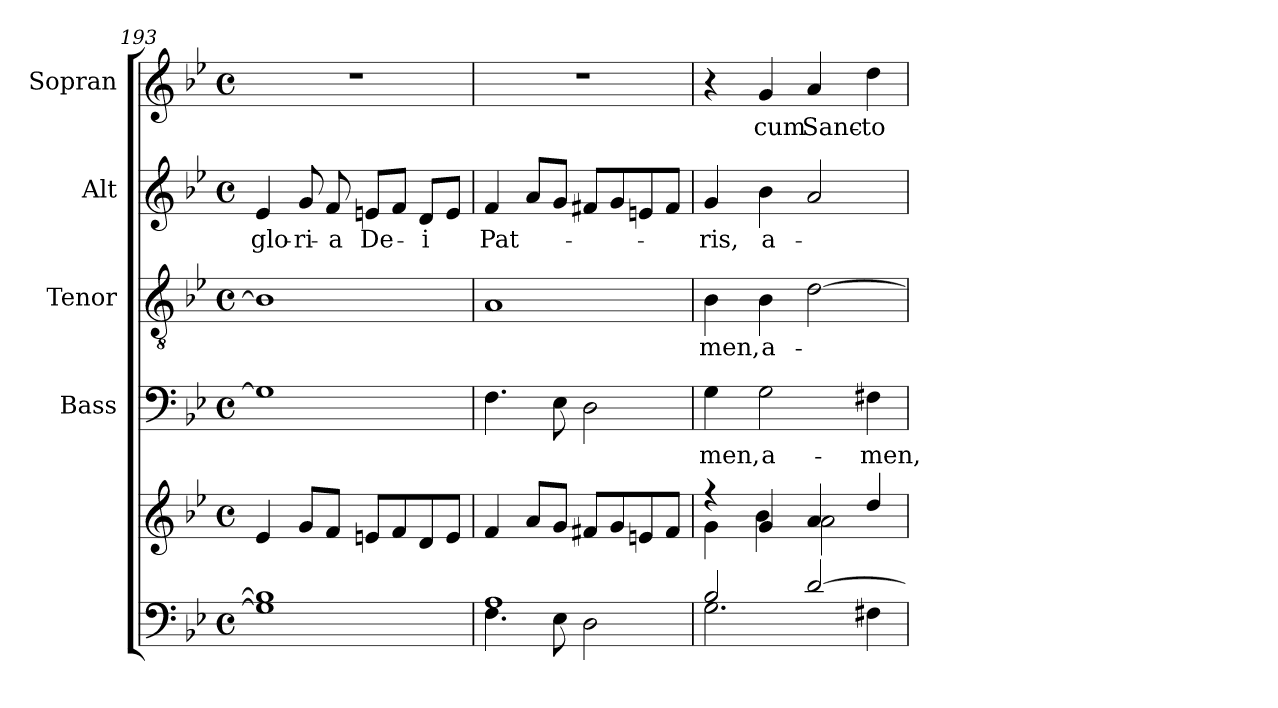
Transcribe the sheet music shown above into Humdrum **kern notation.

**kern	**kern	**kern	**text	**kern	**text	**kern	**text	**kern	**text
*part5	*part5	*part4	*part4	*part3	*part3	*part2	*part2	*part1	*part1
*staff6	*staff5	*staff4	*staff4	*staff3	*staff3	*staff2	*staff2	*staff1	*staff1
*	*	*I"Bass	*	*I"Tenor	*	*I"Alt	*	*I"Sopran	*
*	*	*I'B.	*	*I'T.	*	*I'A.	*	*I'S.	*
*clefF4	*clefG2	*clefF4	*	*clefGv2	*	*clefG2	*	*clefG2	*
*k[b-e-]	*k[b-e-]	*k[b-e-]	*	*k[b-e-]	*	*k[b-e-]	*	*k[b-e-]	*
*B-:	*B-:	*B-:	*	*B-:	*	*B-:	*	*B-:	*
*M4/4	*M4/4	*M4/4	*	*M4/4	*	*M4/4	*	*M4/4	*
*met(c)	*met(c)	*met(c)	*	*met(c)	*	*met(c)	*	*met(c)	*
=193	=193	=193	=193	=193	=193	=193	=193	=193	=193
!	!	!	!	!	!	!	!LO:LY:b	!	!
1G] 1B-]	4e-/	1G]	.	1B-]	.	4e-/	glo-	1r	.
!	!	!	!	!	!	!	!LO:LY:b	!	!
.	8g/L	.	.	.	.	8g/	-ri-	.	.
!	!	!	!	!	!	!	!LO:LY:b	!	!
.	8f/J	.	.	.	.	8f/	-a	.	.
!	!	!	!	!	!	!	!LO:LY:b	!	!
.	8en/L	.	.	.	.	8en/L	De-	.	.
.	8f/	.	.	.	.	8f/J	.	.	.
!	!	!	!	!	!	!	!LO:LY:b	!	!
.	8d/	.	.	.	.	8d/L	-i	.	.
.	8e/J	.	.	.	.	8e/J	.	.	.
=194	=194	=194	=194	=194	=194	=194	=194	=194	=194
*^	*	*	*	*	*	*	*	*	*
!	!	!	!	!	!	!	!	!LO:LY:b	!	!
1A	4.F\	4f/	4.F\	.	1A	.	4f/	Pat-	1r	.
.	.	8a/L	.	.	.	.	8a/L	.	.	.
.	8E-\	8g/J	8E-\	.	.	.	8g/J	.	.	.
.	2D\	8f#X/L	2D\	.	.	.	8f#X/L	.	.	.
.	.	8g/	.	.	.	.	8g/	.	.	.
.	.	8en/	.	.	.	.	8en/	.	.	.
.	.	8f#/J	.	.	.	.	8f#/J	.	.	.
!!LO:PB:g=z
=195	=195	=195	=195	=195	=195	=195	=195	=195	=195	=195
*	*	*^	*	*	*	*	*	*	*	*
!	!	!	!	!	!LO:LY:b	!	!LO:LY:b	!	!LO:LY:b	!	!
2B-/	2.G\	4ree	4g\	4G\	-men,	4B-\	-men,	4g/	-ris,	4r	.
!	!	!	!	!	!LO:LY:b	!	!LO:LY:b	!	!LO:LY:b	!	!LO:LY:b
.	.	4g/	4b-\	2G\	a-	4B-\	a-	4b-\	a-	4g/	cum
!	!	!	!	!	!	!	!	!	!	!	!LO:LY:b
[>2d/	.	4a/	2a\	.	.	[2d\	.	2a/	.	4a/	Sanc-
!	!	!	!	!	!LO:LY:b	!	!	!	!	!	!LO:LY:b
.	4F#X\	4dd/	.	4F#X\	-men,	.	.	.	.	4dd\	-to
*v	*v	*	*	*	*	*	*	*	*	*	*
*	*v	*v	*	*	*	*	*	*	*	*
=	=	=	=	=	=	=	=	=	=
*-	*-	*-	*-	*-	*-	*-	*-	*-	*-
